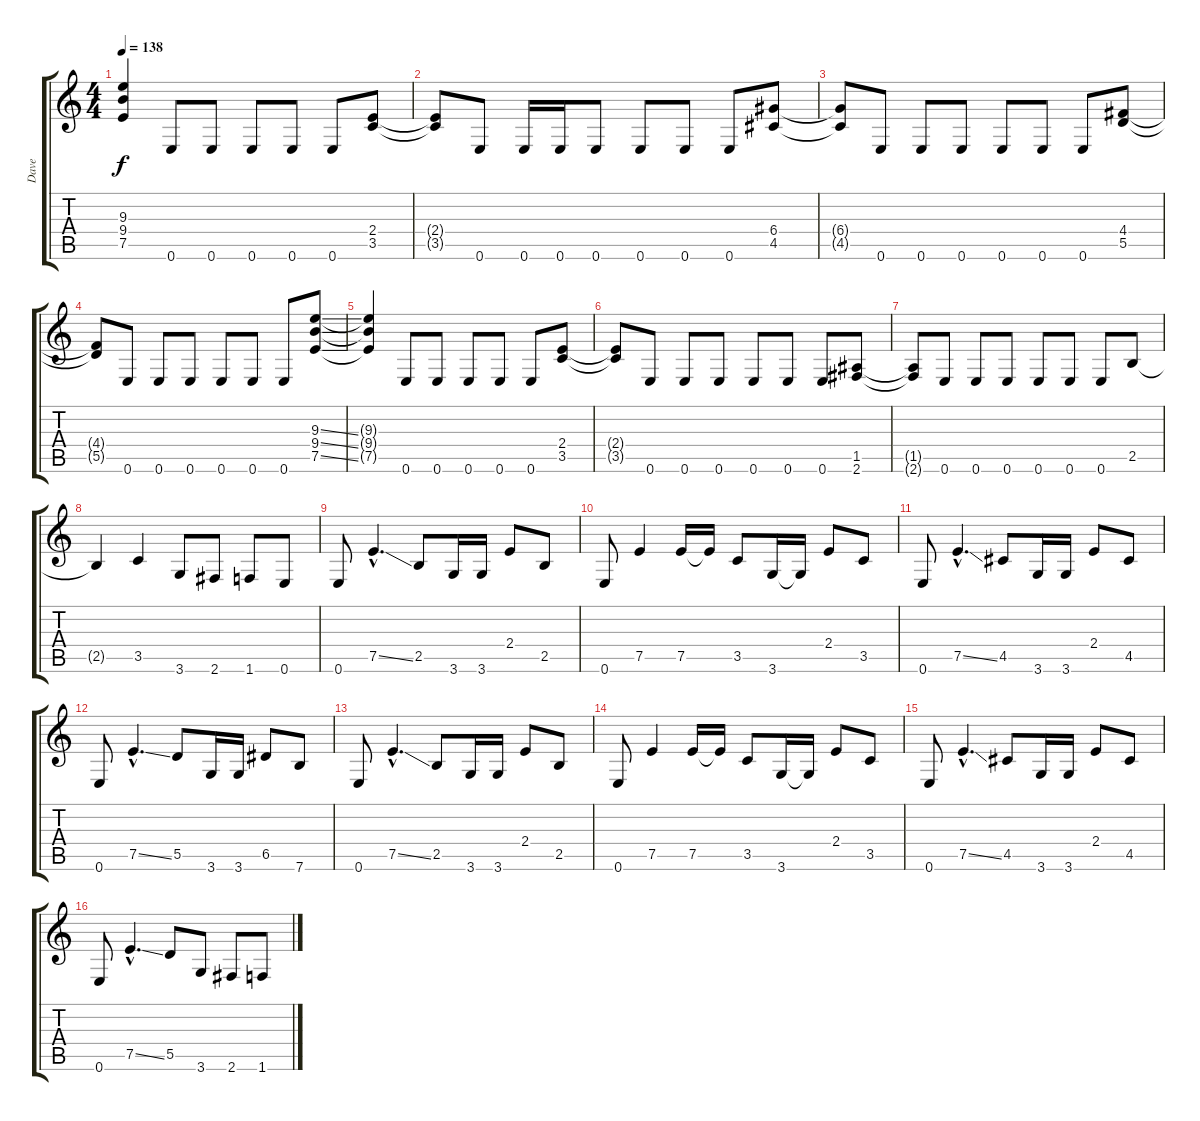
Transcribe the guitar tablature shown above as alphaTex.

\track ("Dave" "Dave") {instrument distortionguitar}
\staff {score tabs}
\tuning (E4 B3 G3 D3 A2 E2) {hide}
\ts (4 4)
\tempo 138
\clef g2
\ks c
(9.3{t} 9.4{t} 7.5{t}).4{dy f} 0.6.8 0.6.8 0.6.8 0.6.8 0.6.8 (2.4 3.5).8 |
(2.4{t} 3.5{t}).8 0.6.8 0.6.16 0.6.16 0.6.8 0.6.8 0.6.8 0.6.8 (6.4 4.5).8 |
(6.4{t} 4.5{t}).8 0.6.8 0.6.8 0.6.8 0.6.8 0.6.8 0.6.8 (4.4 5.5).8 |
(4.4{t} 5.5{t}).8 0.6.8 0.6.8 0.6.8 0.6.8 0.6.8 0.6.8 (9.3{ss} 9.4{ss} 7.5{ss}).8 |
(9.3{t} 9.4{t} 7.5{t}).4 0.6.8 0.6.8 0.6.8 0.6.8 0.6.8 (2.4 3.5).8 |
(2.4{t} 3.5{t}).8 0.6.8 0.6.8 0.6.8 0.6.8 0.6.8 0.6.8 (1.5 2.6).8 |
(1.5{t} 2.6{t}).8 0.6.8 0.6.8 0.6.8 0.6.8 0.6.8 0.6.8 2.5.8 |
2.5{t}.4 3.5.4 3.6.8 2.6.8 1.6.8 0.6.8 |
0.6.8 7.5{ss hac}.4{d} 2.5.8 3.6.16 3.6.16 2.4.8 2.5.8 |
0.6.8 7.5.4 7.5.16 7.5{t}.16 3.5.8 3.6.16 3.6{t}.16 2.4.8 3.5.8 |
0.6.8 7.5{ss hac}.4{d} 4.5.8 3.6.16 3.6.16 2.4.8 4.5.8 |
0.6.8 7.5{ss hac}.4{d} 5.5.8 3.6.16 3.6.16 6.5.8 7.6.8 |
0.6.8 7.5{ss hac}.4{d} 2.5.8 3.6.16 3.6.16 2.4.8 2.5.8 |
0.6.8 7.5.4 7.5.16 7.5{t}.16 3.5.8 3.6.16 3.6{t}.16 2.4.8 3.5.8 |
0.6.8 7.5{ss hac}.4{d} 4.5.8 3.6.16 3.6.16 2.4.8 4.5.8 |
0.6.8 7.5{ss hac}.4{d} 5.5.8 3.6.8 2.6.8 1.6.8
